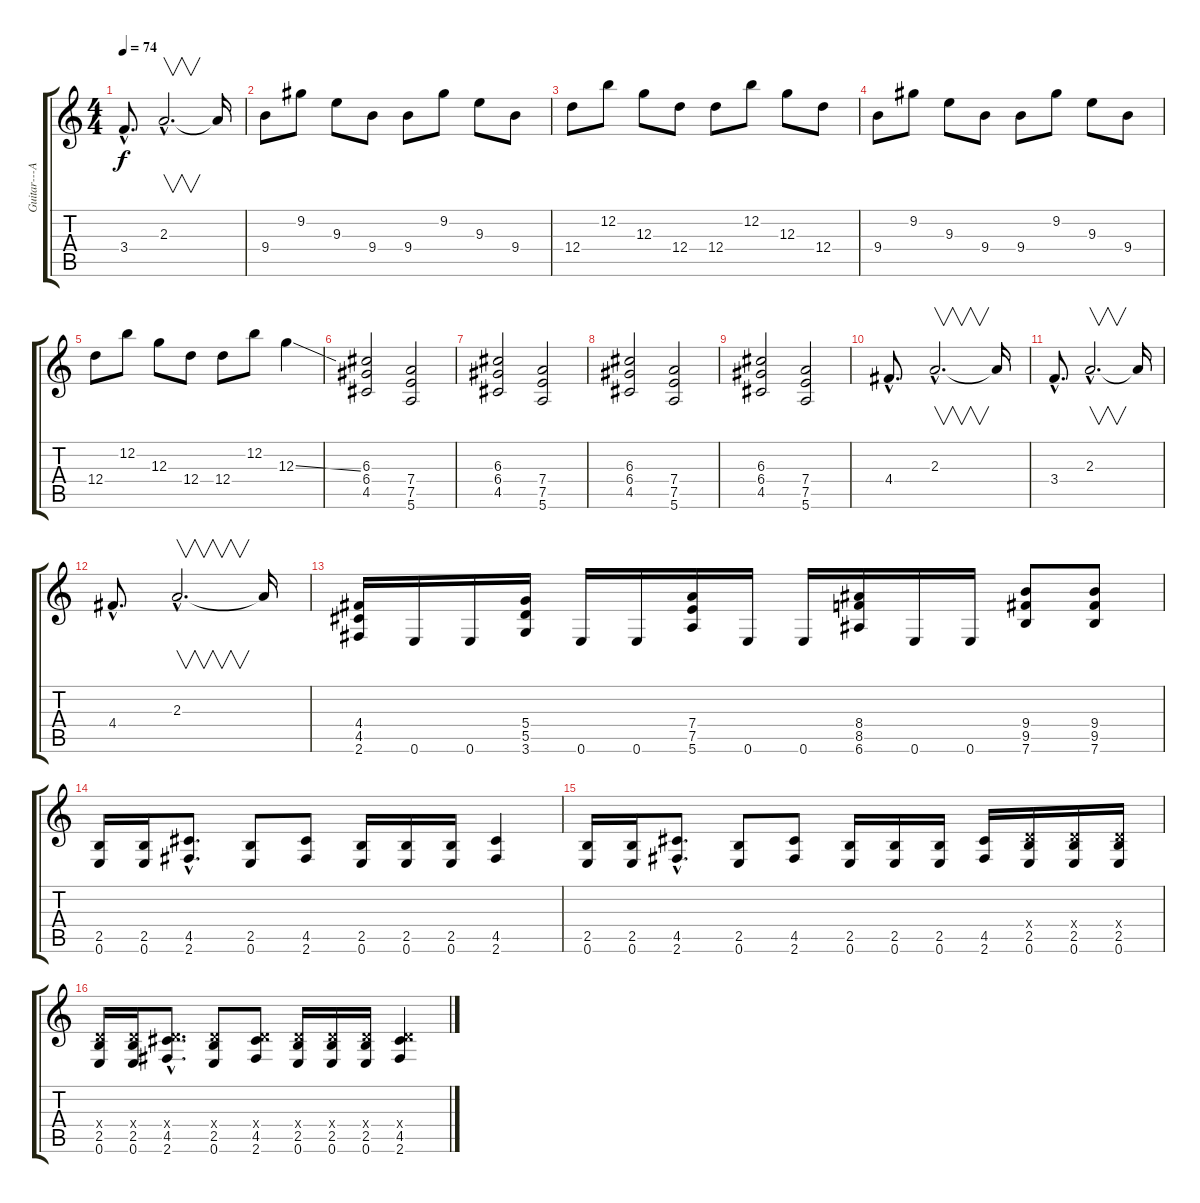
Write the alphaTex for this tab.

\track ("" "Guitar---A") {instrument distortionguitar}
\staff {score tabs}
\tuning (E4 B3 G3 D3 A2 E2) {hide}
\ts (4 4)
\tempo 74
\clef g2
\ks c
3.4{hac}.8{d dy f} 2.3{hac}.2{v d} 2.3{t}.16 |
9.4.8 9.2.8 9.3.8 9.4.8 9.4.8 9.2.8 9.3.8 9.4.8 |
12.4.8 12.2.8 12.3.8 12.4.8 12.4.8 12.2.8 12.3.8 12.4.8 |
9.4.8 9.2.8 9.3.8 9.4.8 9.4.8 9.2.8 9.3.8 9.4.8 |
12.4.8 12.2.8 12.3.8 12.4.8 12.4.8 12.2.8 12.3{ss}.4 |
(6.3 6.4 4.5).2 (7.4 7.5 5.6).2 |
(6.3 6.4 4.5).2 (7.4 7.5 5.6).2 |
(6.3 6.4 4.5).2 (7.4 7.5 5.6).2 |
(6.3 6.4 4.5).2 (7.4 7.5 5.6).2 |
4.4{hac}.8{d} 2.3{hac}.2{v d} 2.3{t}.16 |
3.4{hac}.8{d} 2.3{hac}.2{v d} 2.3{t}.16 |
4.4{hac}.8{d} 2.3{hac}.2{v d} 2.3{t}.16 |
(4.4 4.5 2.6).16 0.6.16 0.6.16 (5.4 5.5 3.6).16 0.6.16 0.6.16 (7.4 7.5 5.6).16 0.6.16 0.6.16 (8.4 8.5 6.6).16 0.6.16 0.6.16 (9.4 9.5 7.6).8 (9.4 9.5 7.6).8 |
(2.5 0.6).16 (2.5 0.6).16 (4.5{hac} 2.6{hac}).8{d} (2.5 0.6).8 (4.5 2.6).8 (2.5 0.6).16 (2.5 0.6).16 (2.5 0.6).16 (4.5 2.6).4 |
(2.5 0.6).16 (2.5 0.6).16 (4.5{hac} 2.6{hac}).8{d} (2.5 0.6).8 (4.5 2.6).8 (2.5 0.6).16 (2.5 0.6).16 (2.5 0.6).16 (4.5 2.6).16 (0.4{x} 2.5 0.6).16 (0.4{x} 2.5 0.6).16 (0.4{x} 2.5 0.6).16 |
(0.4{x} 2.5 0.6).16 (0.4{x} 2.5 0.6).16 (0.4{hac x} 4.5{hac} 2.6{hac}).8{d} (0.4{x} 2.5 0.6).8 (0.4{x} 4.5 2.6).8 (0.4{x} 2.5 0.6).16 (0.4{x} 2.5 0.6).16 (0.4{x} 2.5 0.6).16 (0.4{x} 4.5 2.6).4
